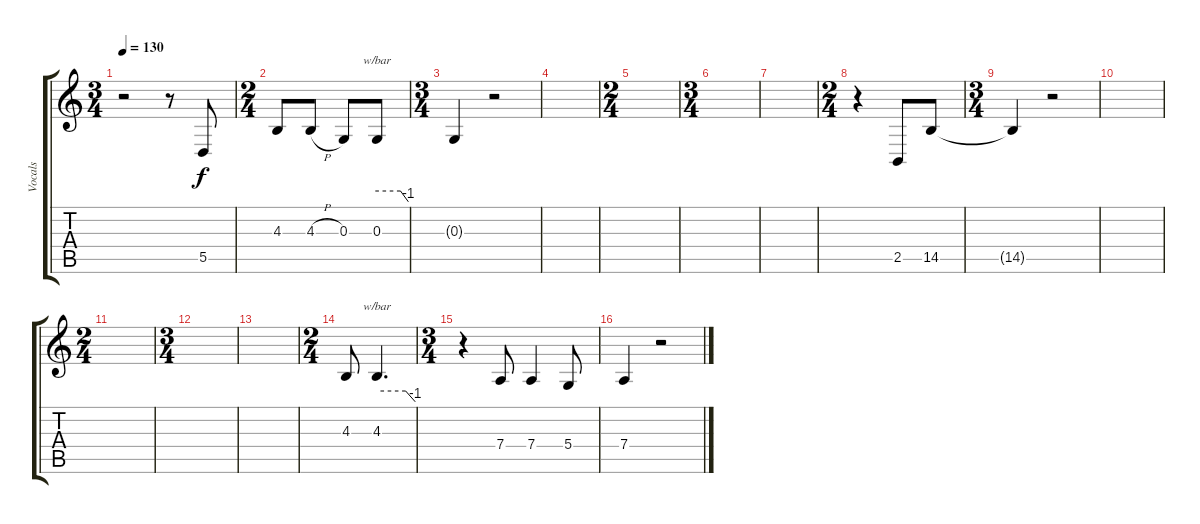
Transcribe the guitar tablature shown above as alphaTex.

\track ("Vocals" "Vocals") {instrument lead3calliope}
\staff {score tabs}
\tuning (E4 B3 G3 D3 A2 E2) {hide}
\ts (3 4)
\tempo 130
\clef g2
\ks c
r.2{dy f} r.8 5.5.8 |
\ts (2 4)
4.3.8 4.3{h}.8 0.3.8 0.3.8{tbe (custom default 0 0 45 0 60 -4)} |
\ts (3 4)
0.3{t}.4 r.2 |
|
\ts (2 4)
|
\ts (3 4)
|
|
\ts (2 4)
r.4 2.5.8 14.5.8 |
\ts (3 4)
14.5{t}.4 r.2 |
|
\ts (2 4)
|
\ts (3 4)
|
|
\ts (2 4)
4.3.8 4.3.4{d tbe (custom default 0 0 45 0 60 -4)} |
\ts (3 4)
r.4 7.4.8 7.4.4 5.4.8 |
7.4.4 r.2
